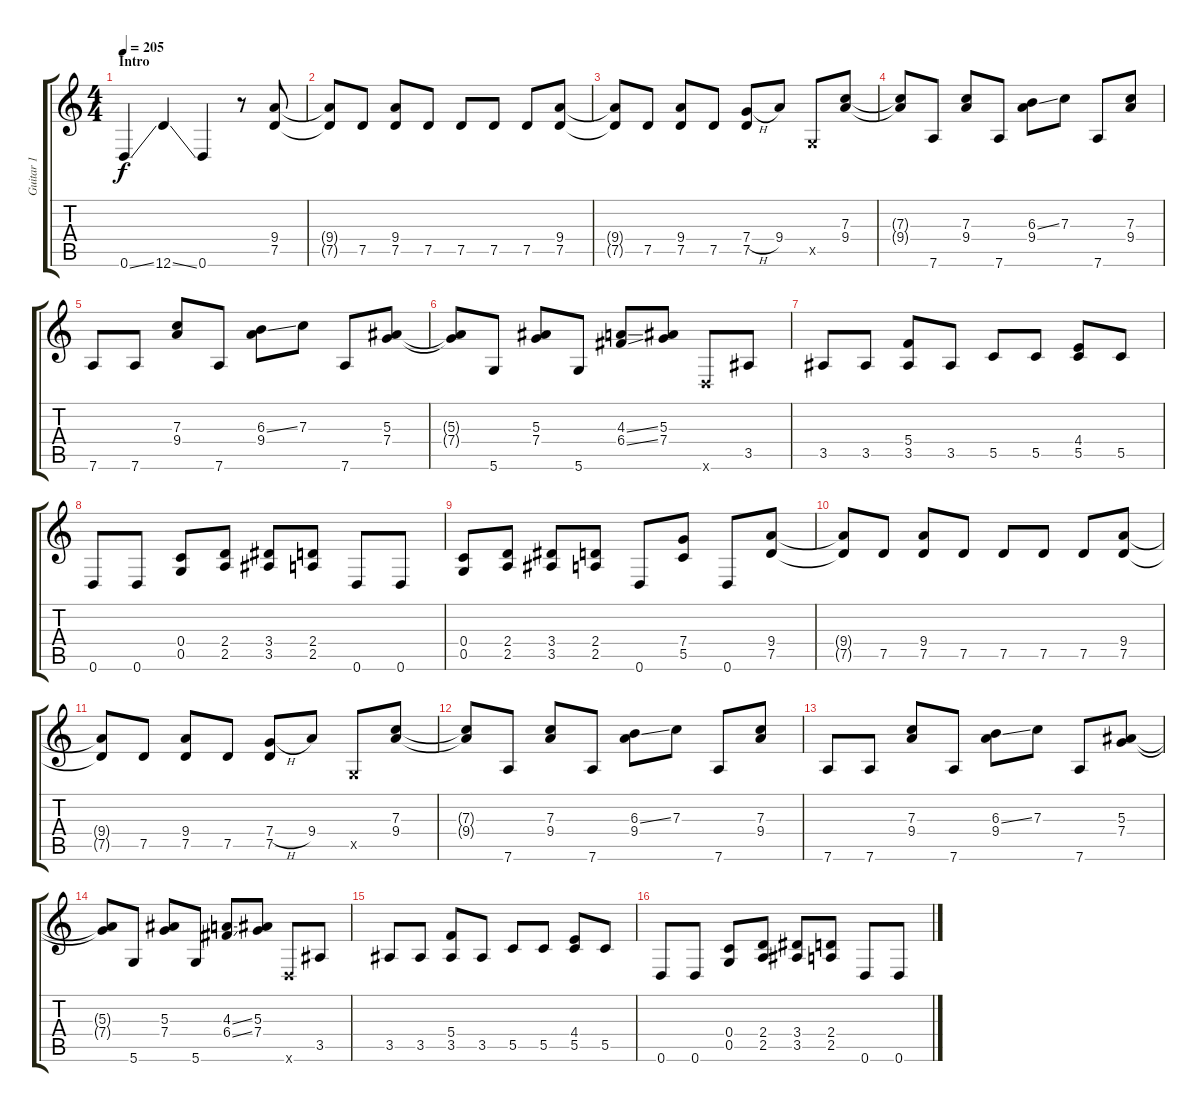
\track ("Guitar 1" "Guitar 1") {instrument distortionguitar}
\staff {score tabs}
\tuning (D4 A3 F3 C3 G2 D2) {hide}
\ts (4 4)
\section ("" "Intro")
\tempo 205
\clef g2
\ks c
0.6{ss}.4{dy f instrument distortionguitar} 12.6{ss}.4 0.6.4 r.8 (9.4 7.5).8 |
(9.4{t} 7.5{t}).8 7.5.8 (9.4 7.5).8 7.5.8 7.5.8 7.5.8 7.5.8 (9.4 7.5).8 |
(9.4{t} 7.5{t}).8 7.5.8 (9.4 7.5).8 7.5.8 (7.4{h} 7.5).8 9.4.8 0.5{x}.8 (7.3 9.4).8 |
(7.3{t} 9.4{t}).8 7.6.8 (7.3 9.4).8 7.6.8 (6.3{ss} 9.4).8 7.3.8 7.6.8 (7.3 9.4).8 |
7.6.8 7.6.8 (7.3 9.4).8 7.6.8 (6.3{ss} 9.4).8 7.3.8 7.6.8 (5.3 7.4).8 |
(5.3{t} 7.4{t}).8 5.6.8 (5.3 7.4).8 5.6.8 (4.3{ss} 6.4{ss}).8 (5.3 7.4).8 0.6{x}.8 3.5.8 |
3.5.8 3.5.8 (5.4 3.5).8 3.5.8 5.5.8 5.5.8 (4.4 5.5).8 5.5.8 |
0.6.8 0.6.8 (0.4 0.5).8 (2.4 2.5).8 (3.4 3.5).8 (2.4 2.5).8 0.6.8 0.6.8 |
(0.4 0.5).8 (2.4 2.5).8 (3.4 3.5).8 (2.4 2.5).8 0.6.8 (7.4 5.5).8 0.6.8 (9.4 7.5).8 |
(9.4{t} 7.5{t}).8 7.5.8 (9.4 7.5).8 7.5.8 7.5.8 7.5.8 7.5.8 (9.4 7.5).8 |
(9.4{t} 7.5{t}).8 7.5.8 (9.4 7.5).8 7.5.8 (7.4{h} 7.5).8 9.4.8 0.5{x}.8 (7.3 9.4).8 |
(7.3{t} 9.4{t}).8 7.6.8 (7.3 9.4).8 7.6.8 (6.3{ss} 9.4).8 7.3.8 7.6.8 (7.3 9.4).8 |
7.6.8 7.6.8 (7.3 9.4).8 7.6.8 (6.3{ss} 9.4).8 7.3.8 7.6.8 (5.3 7.4).8 |
(5.3{t} 7.4{t}).8 5.6.8 (5.3 7.4).8 5.6.8 (4.3{ss} 6.4{ss}).8 (5.3 7.4).8 0.6{x}.8 3.5.8 |
3.5.8 3.5.8 (5.4 3.5).8 3.5.8 5.5.8 5.5.8 (4.4 5.5).8 5.5.8 |
0.6.8 0.6.8 (0.4 0.5).8 (2.4 2.5).8 (3.4 3.5).8 (2.4 2.5).8 0.6.8 0.6.8
